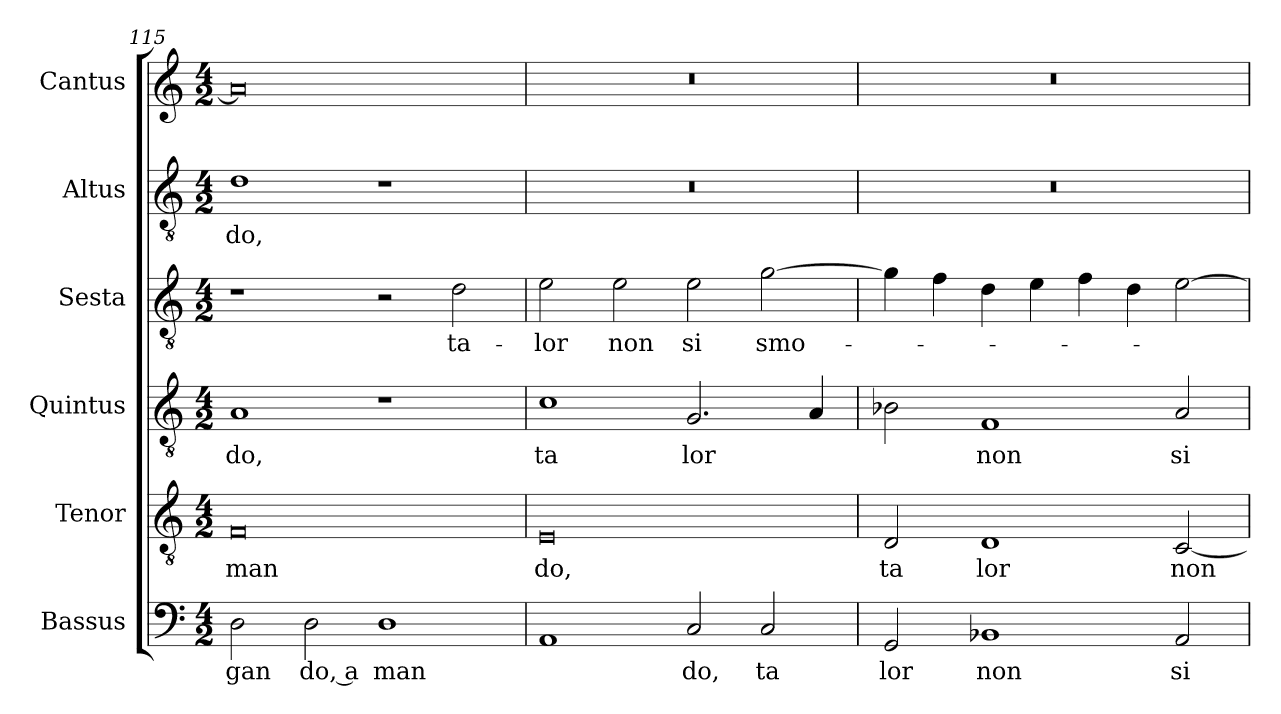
**kern	**text	**kern	**text	**kern	**text	**kern	**text	**kern	**text	**kern
*part6	*part6	*part5	*part5	*part4	*part4	*part3	*part3	*part2	*part2	*part1
*staff6	*staff6	*staff5	*staff5	*staff4	*staff4	*staff3	*staff3	*staff2	*staff2	*staff1
*I"Bassus	*	*I"Tenor	*	*I"Quintus	*	*I"Sesta	*	*I"Altus	*	*I"Cantus
*I'Bassus	*	*I'Tenor	*	*I'Quintus	*	*I'Sesta	*	*I'Altus	*	*I'Cantus
*clefF4	*	*clefGv2	*	*clefGv2	*	*clefGv2	*	*clefGv2	*	*clefG2
*	*	*	*	*k[]	*	*k[]	*	*	*	*
*	*	*	*	*C:	*	*C:	*	*	*	*
*M4/2	*	*M4/2	*	*M4/2	*	*M4/2	*	*M4/2	*	*M4/2
=115	=115	=115	=115	=115	=115	=115	=115	=115	=115	=115
!	!LO:LY:b:cj	!	!LO:LY:b:cj	!	!LO:LY:b:cj	!	!	!	!LO:LY:b:cj	!
2D\	gan	0F	man	1A	do,	1r	.	1d	do,	0a]
!	!LO:LY:b:rj	!	!	!	!	!	!	!	!	!
2D\	do, a	.	.	.	.	.	.	.	.	.
!	!LO:LY:b	!	!	!	!	!	!	!	!	!
1D	man	.	.	1r	.	2r	.	1r	.	.
!	!	!	!	!	!	!	!LO:LY:b:cj	!	!	!
.	.	.	.	.	.	2d\	ta-	.	.	.
=116	=116	=116	=116	=116	=116	=116	=116	=116	=116	=116
!	!	!	!LO:LY:b:cj	!	!LO:LY:b:cj	!	!LO:LY:b:cj	!	!	!
1AA	.	0E	do,	1c	ta	2e\	-lor	0r	.	0r
!	!	!	!	!	!	!	!LO:LY:b:cj	!	!	!
.	.	.	.	.	.	2e\	non	.	.	.
!	!LO:LY:b:cj	!	!	!	!LO:LY:b	!	!LO:LY:b:cj	!	!	!
2C/	do,	.	.	2.G/	lor	2e\	si	.	.	.
!	!LO:LY:b:cj	!	!	!	!	!	!LO:LY:b	!	!	!
2C/	ta	.	.	.	.	[>2g\	smo-	.	.	.
.	.	.	.	4A/	.	.	.	.	.	.
=117	=117	=117	=117	=117	=117	=117	=117	=117	=117	=117
!	!LO:LY:b:cj	!	!LO:LY:b:cj	!	!	!	!	!	!	!
2GG/	lor	2D/	ta	2B-X\	.	4g\]	.	0r	.	0r
.	.	.	.	.	.	4f\	.	.	.	.
!	!LO:LY:b:cj	!	!LO:LY:b:cj	!	!LO:LY:b:cj	!	!	!	!	!
1BB-X	non	1D	lor	1F	non	4d\	.	.	.	.
.	.	.	.	.	.	4e\	.	.	.	.
.	.	.	.	.	.	4f\	.	.	.	.
.	.	.	.	.	.	4d\	.	.	.	.
!	!LO:LY:b:cj	!	!LO:LY:b	!	!LO:LY:b:cj	!	!	!	!	!
2AA/	si	[<2C/	non	2A/	si	[>2e\	.	.	.	.
=	=	=	=	=	=	=	=	=	=	=
*-	*-	*-	*-	*-	*-	*-	*-	*-	*-	*-
